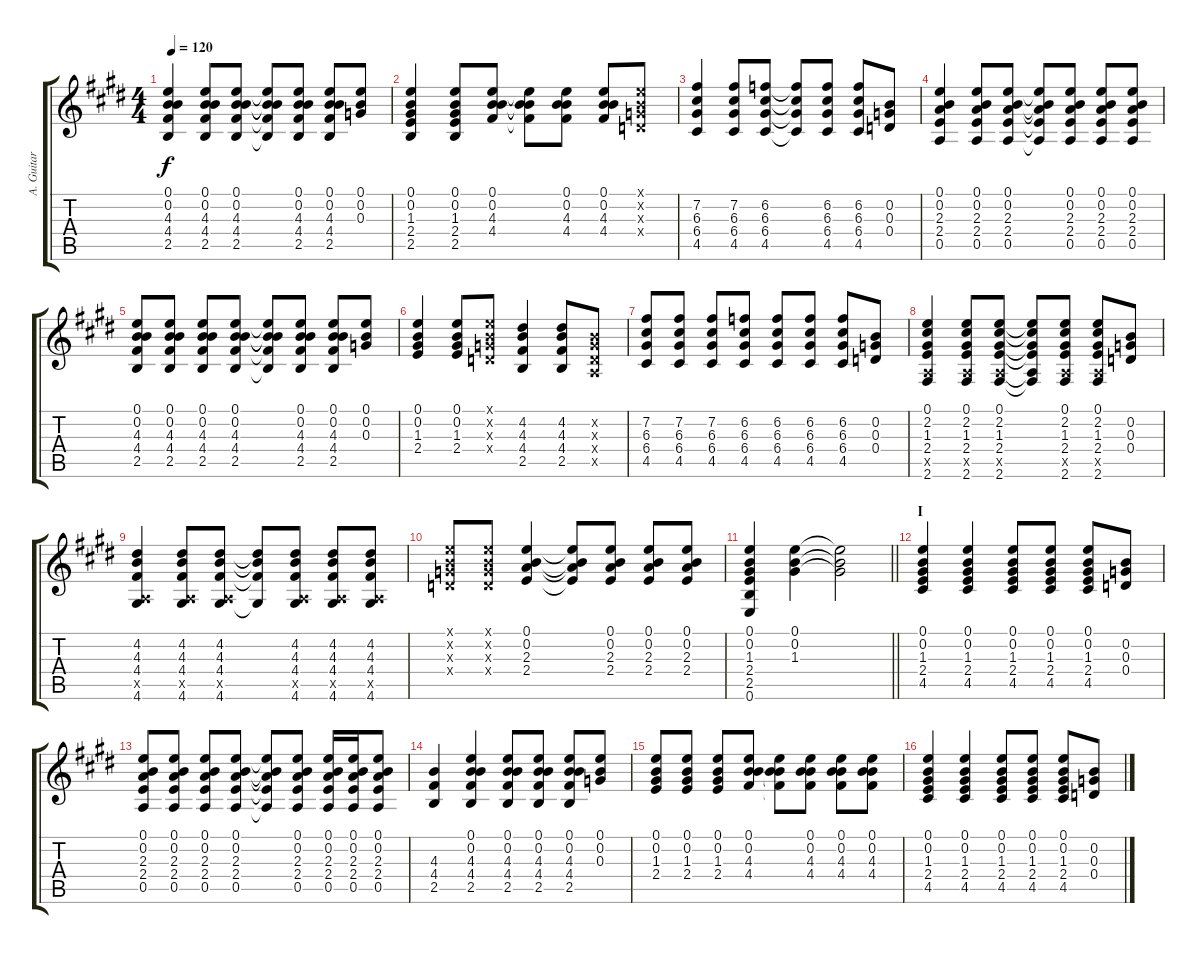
\track ("A. Guitar" "A. Guitar") {instrument acousticguitarsteel}
\staff {score tabs}
\tuning (E4 B3 G3 D3 A2 E2) {hide}
\ts (4 4)
\tempo 120
\clef g2
\ks e
(0.1 0.2 4.3 4.4 2.5).4{dy f} (0.1 0.2 4.3 4.4 2.5).8 (0.1 0.2 4.3 4.4 2.5).8 (0.1{t} 0.2{t} 4.3{t} 4.4{t} 2.5{t}).8 (0.1 0.2 4.3 4.4 2.5).8 (0.1 0.2 4.3 4.4 2.5).8 (0.1 0.2 0.3).8 |
(0.1 0.2 1.3 2.4 2.5).4 (0.1 0.2 1.3 2.4 2.5).8 (0.1 0.2 4.3 4.4).8 (0.1{t} 0.2{t} 4.3{t} 4.4{t}).8 (0.1 0.2 4.3 4.4).8 (0.1 0.2 4.3 4.4).8 (0.1{x} 0.2{x} 0.3{x} 0.4{x}).8 |
(7.2 6.3 6.4 4.5).4 (7.2 6.3 6.4 4.5).8 (6.2 6.3 6.4 4.5).8 (6.2{t} 6.3{t} 6.4{t} 4.5{t}).8 (6.2 6.3 6.4 4.5).8 (6.2 6.3 6.4 4.5).8 (0.2 0.3 0.4).8 |
(0.1 0.2 2.3 2.4 0.5).4 (0.1 0.2 2.3 2.4 0.5).8 (0.1 0.2 2.3 2.4 0.5).8 (0.1{t} 0.2{t} 2.3{t} 2.4{t} 0.5{t}).8 (0.1 0.2 2.3 2.4 0.5).8 (0.1 0.2 2.3 2.4 0.5).8 (0.1 0.2 2.3 2.4 0.5).8 |
(0.1 0.2 4.3 4.4 2.5).8 (0.1 0.2 4.3 4.4 2.5).8 (0.1 0.2 4.3 4.4 2.5).8 (0.1 0.2 4.3 4.4 2.5).8 (0.1{t} 0.2{t} 4.3{t} 4.4{t} 2.5{t}).8 (0.1 0.2 4.3 4.4 2.5).8 (0.1 0.2 4.3 4.4 2.5).8 (0.1 0.2 0.3).8 |
(0.1 0.2 1.3 2.4).4 (0.1 0.2 1.3 2.4).8 (0.1{x} 0.2{x} 0.3{x} 0.4{x}).8 (4.2 4.3 4.4 2.5).4 (4.2 4.3 4.4 2.5).8 (0.2{x} 0.3{x} 0.4{x} 0.5{x}).8 |
(7.2 6.3 6.4 4.5).8 (7.2 6.3 6.4 4.5).8 (7.2 6.3 6.4 4.5).8 (6.2 6.3 6.4 4.5).8 (6.2 6.3 6.4 4.5).8 (6.2 6.3 6.4 4.5).8 (6.2 6.3 6.4 4.5).8 (0.2 0.3 0.4).8 |
(0.1 2.2 1.3 2.4 0.5{x} 2.6).4 (0.1 2.2 1.3 2.4 0.5{x} 2.6).8 (0.1 2.2 1.3 2.4 0.5{x} 2.6).8 (0.1{t} 2.2{t} 1.3{t} 2.4{t} 0.5{t} 2.6{t}).8 (0.1 2.2 1.3 2.4 0.5{x} 2.6).8 (0.1 2.2 1.3 2.4 0.5{x} 2.6).8 (0.2 0.3 0.4).8 |
(4.2 4.3 4.4 0.5{x} 4.6).4 (4.2 4.3 4.4 0.5{x} 4.6).8 (4.2 4.3 4.4 0.5{x} 4.6).8 (4.2{t} 4.3{t} 4.4{t} 4.6{t}).8 (4.2 4.3 4.4 0.5{x} 4.6).8 (4.2 4.3 4.4 0.5{x} 4.6).8 (4.2 4.3 4.4 0.5{x} 4.6).8 |
(0.1{x} 0.2{x} 0.3{x} 0.4{x}).8 (0.1{x} 0.2{x} 0.3{x} 0.4{x}).8 (0.1 0.2 2.3 2.4).4 (0.1{t} 0.2{t} 2.3{t} 2.4{t}).8 (0.1 0.2 2.3 2.4).8 (0.1 0.2 2.3 2.4).8 (0.1 0.2 2.3 2.4).8 |
\barLineRight lightlight
(0.1 0.2 1.3 2.4 2.5 0.6).4 (0.1 0.2 1.3).4 (0.1{t} 0.2{t} 1.3{t}).2 |
\section ("" "I")
(0.1 0.2 1.3 2.4 4.5).4 (0.1 0.2 1.3 2.4 4.5).4 (0.1 0.2 1.3 2.4 4.5).8 (0.1 0.2 1.3 2.4 4.5).8 (0.1 0.2 1.3 2.4 4.5).8 (0.2 0.3 0.4).8 |
(0.1 0.2 2.3 2.4 0.5).8 (0.1 0.2 2.3 2.4 0.5).8 (0.1 0.2 2.3 2.4 0.5).8 (0.1 0.2 2.3 2.4 0.5).8 (0.1{t} 0.2{t} 2.3{t} 2.4{t} 0.5{t}).8 (0.1 0.2 2.3 2.4 0.5).8 (0.1 0.2 2.3 2.4 0.5).16 (0.1 0.2 2.3 2.4 0.5).16 (0.1 0.2 2.3 2.4 0.5).8 |
(4.3 4.4 2.5).4 (0.1 0.2 4.3 4.4 2.5).4 (0.1 0.2 4.3 4.4 2.5).8 (0.1 0.2 4.3 4.4 2.5).8 (0.1 0.2 4.3 4.4 2.5).8 (0.1 0.2 0.3).8 |
(0.1 0.2 1.3 2.4).8 (0.1 0.2 1.3 2.4).8 (0.1 0.2 1.3 2.4).8 (0.1 0.2 4.3 4.4).8 (0.1{t} 0.2{t} 4.3{t} 4.4{t}).8 (0.1 0.2 4.3 4.4).8 (0.1 0.2 4.3 4.4).8 (0.1 0.2 4.3 4.4).8 |
(0.1 0.2 1.3 2.4 4.5).4 (0.1 0.2 1.3 2.4 4.5).4 (0.1 0.2 1.3 2.4 4.5).8 (0.1 0.2 1.3 2.4 4.5).8 (0.1 0.2 1.3 2.4 4.5).8 (0.2 0.3 0.4).8
